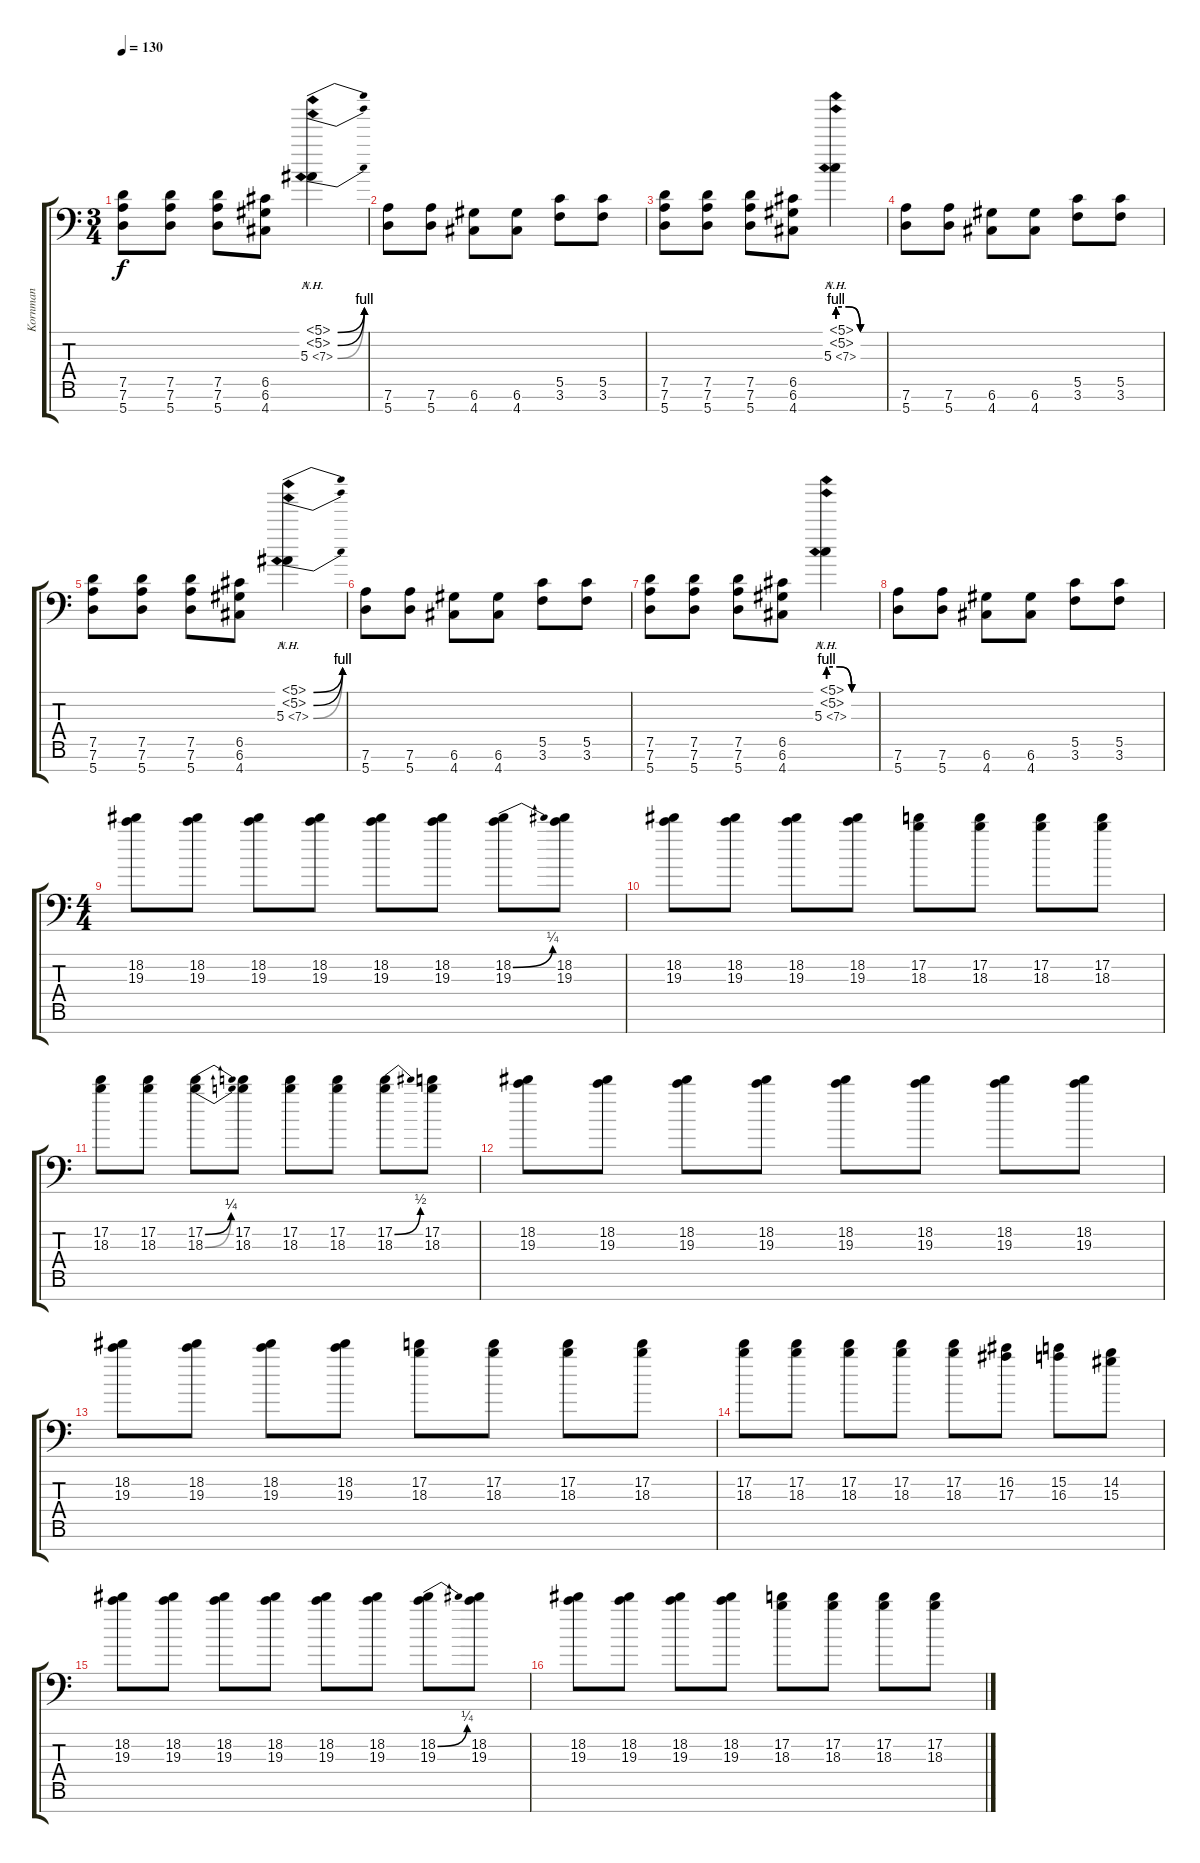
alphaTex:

\track ("Kornman" "Kornman") {instrument overdrivenguitar}
\staff {score tabs}
\tuning (D4 A3 F3 C3 G2 D2 A1) {hide}
\ts (3 4)
\tempo 130
\clef f4
\ks c
(7.5 7.6 5.7).8{dy f} (7.5 7.6 5.7).8 (7.5 7.6 5.7).8 (6.5 6.6 4.7).8 (5.1{be (bend 0 0 60 4) nh} 5.2{be (bend 0 0 60 4) nh} 5.3{be (bend 0 0 60 4) ah 2}).4 |
(7.6 5.7).8 (7.6 5.7).8 (6.6 4.7).8 (6.6 4.7).8 (5.5 3.6).8 (5.5 3.6).8 |
(7.5 7.6 5.7).8 (7.5 7.6 5.7).8 (7.5 7.6 5.7).8 (6.5 6.6 4.7).8 (5.1{be (custom 0 4 15 4 30 0 60 0) nh} 5.2{be (custom 0 4 15 4 30 0 60 0) nh} 5.3{be (custom 0 4 15 4 30 0 60 0) ah 2}).4 |
(7.6 5.7).8 (7.6 5.7).8 (6.6 4.7).8 (6.6 4.7).8 (5.5 3.6).8 (5.5 3.6).8 |
(7.5 7.6 5.7).8 (7.5 7.6 5.7).8 (7.5 7.6 5.7).8 (6.5 6.6 4.7).8 (5.1{be (bend 0 0 60 4) nh} 5.2{be (bend 0 0 60 4) nh} 5.3{be (bend 0 0 60 4) ah 2}).4 |
(7.6 5.7).8 (7.6 5.7).8 (6.6 4.7).8 (6.6 4.7).8 (5.5 3.6).8 (5.5 3.6).8 |
(7.5 7.6 5.7).8 (7.5 7.6 5.7).8 (7.5 7.6 5.7).8 (6.5 6.6 4.7).8 (5.1{be (custom 0 4 15 4 30 0 60 0) nh} 5.2{be (custom 0 4 15 4 30 0 60 0) nh} 5.3{be (custom 0 4 15 4 30 0 60 0) ah 2}).4 |
(7.6 5.7).8 (7.6 5.7).8 (6.6 4.7).8 (6.6 4.7).8 (5.5 3.6).8 (5.5 3.6).8 |
\ts (4 4)
(18.2 19.3).8 (18.2 19.3).8 (18.2 19.3).8 (18.2 19.3).8 (18.2 19.3).8 (18.2 19.3).8 (18.2{be (bend 0 0 60 1)} 19.3).8 (18.2 19.3).8 |
(18.2 19.3).8 (18.2 19.3).8 (18.2 19.3).8 (18.2 19.3).8 (17.2 18.3).8 (17.2 18.3).8 (17.2 18.3).8 (17.2 18.3).8 |
(17.2 18.3).8 (17.2 18.3).8 (17.2{be (bend 0 0 60 1)} 18.3{be (bend 0 0 60 1)}).8 (17.2 18.3).8 (17.2 18.3).8 (17.2 18.3).8 (17.2{be (bend 0 0 60 2)} 18.3).8 (17.2 18.3).8 |
(18.2 19.3).8 (18.2 19.3).8 (18.2 19.3).8 (18.2 19.3).8 (18.2 19.3).8 (18.2 19.3).8 (18.2 19.3).8 (18.2 19.3).8 |
(18.2 19.3).8 (18.2 19.3).8 (18.2 19.3).8 (18.2 19.3).8 (17.2 18.3).8 (17.2 18.3).8 (17.2 18.3).8 (17.2 18.3).8 |
(17.2 18.3).8 (17.2 18.3).8 (17.2 18.3).8 (17.2 18.3).8 (17.2 18.3).8 (16.2 17.3).8 (15.2 16.3).8 (14.2 15.3).8 |
(18.2 19.3).8 (18.2 19.3).8 (18.2 19.3).8 (18.2 19.3).8 (18.2 19.3).8 (18.2 19.3).8 (18.2{be (bend 0 0 60 1)} 19.3).8 (18.2 19.3).8 |
(18.2 19.3).8 (18.2 19.3).8 (18.2 19.3).8 (18.2 19.3).8 (17.2 18.3).8 (17.2 18.3).8 (17.2 18.3).8 (17.2 18.3).8
